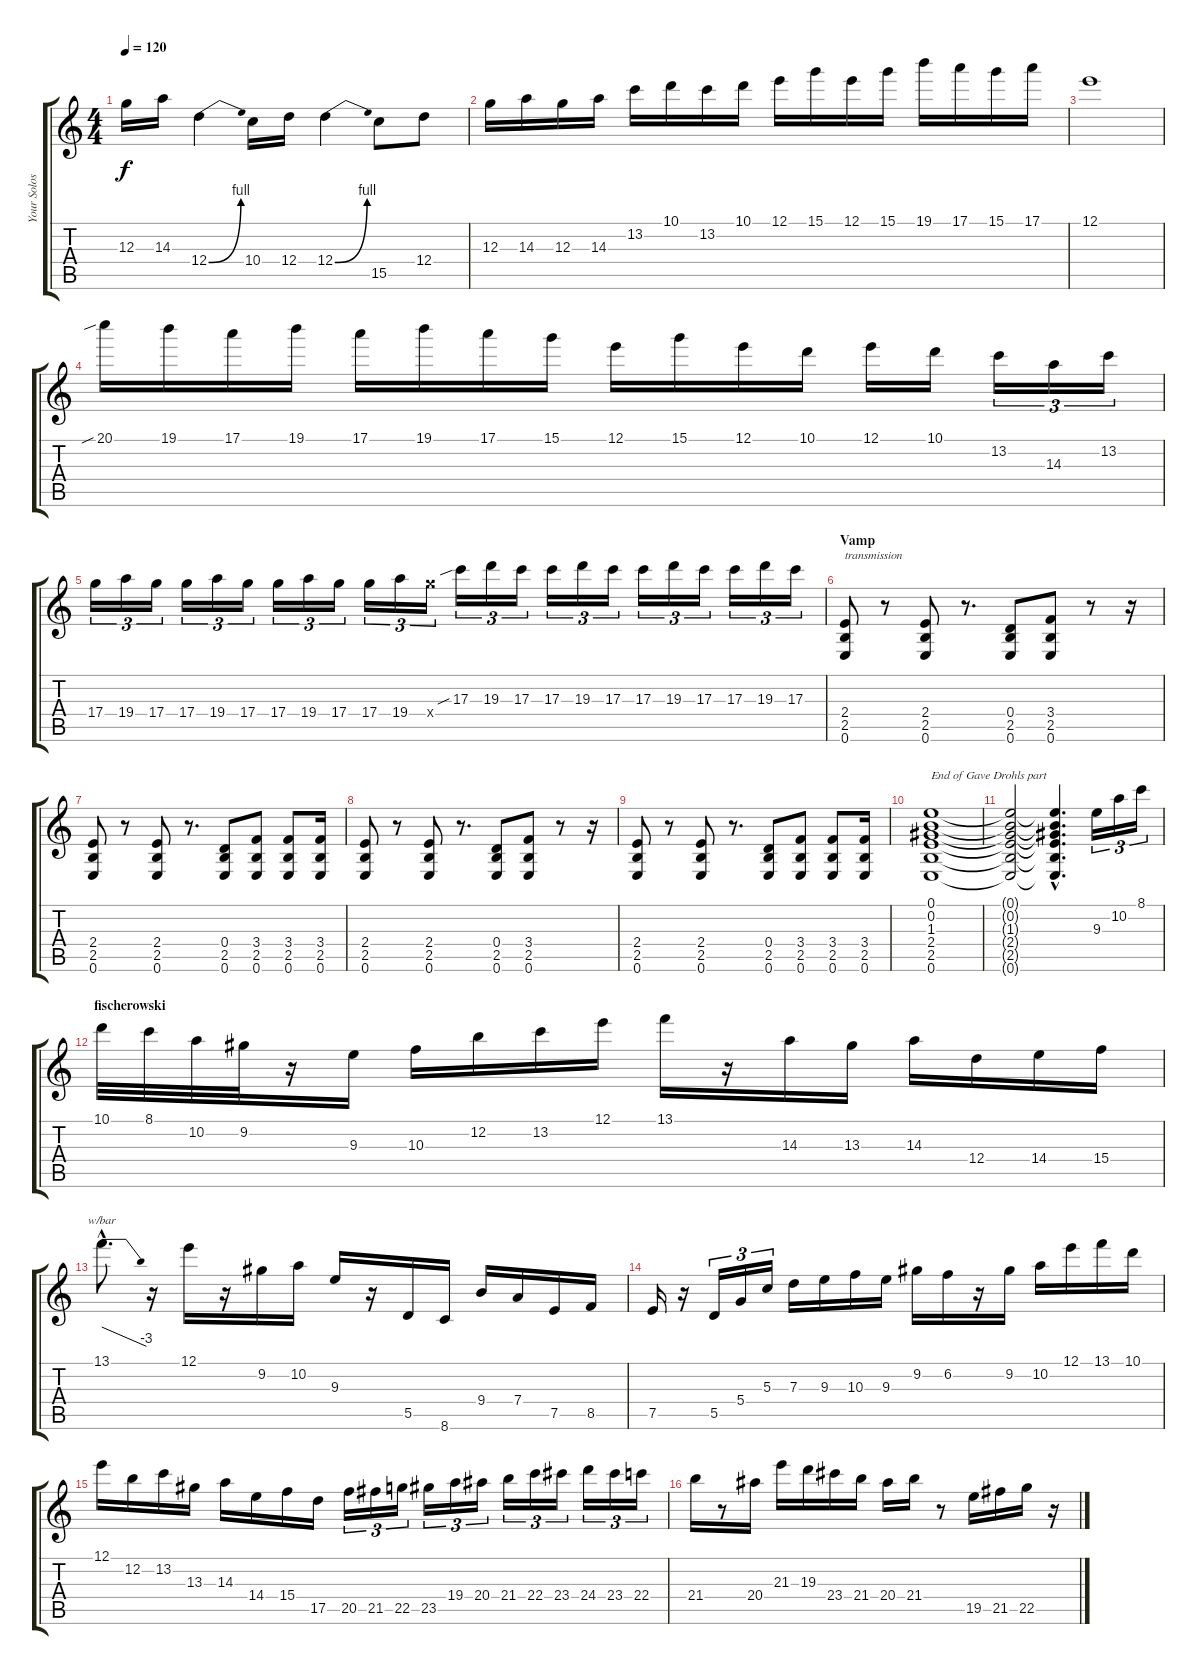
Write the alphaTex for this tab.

\track ("Your Solos Here!" "Your Solos") {instrument overdrivenguitar}
\staff {score tabs}
\tuning (E4 B3 G3 D3 A2 E2) {hide}
\ts (4 4)
\tempo 120
\clef g2
\ks c
12.3.16{dy f} 14.3.16 12.4{be (bend 0 0 60 4)}.4 10.4.16 12.4.16 12.4{be (bend 0 0 60 4)}.4 15.5.8 12.4.8 |
12.3.16 14.3.16 12.3.16 14.3.16 13.2.16 10.1.16 13.2.16 10.1.16 12.1.16 15.1.16 12.1.16 15.1.16 19.1.16 17.1.16 15.1.16 17.1.16 |
12.1.1 |
20.1{sib}.16 19.1.16 17.1.16 19.1.16 17.1.16 19.1.16 17.1.16 15.1.16 12.1.16 15.1.16 12.1.16 10.1.16 12.1.16 10.1.16 13.2.16{tu (3 2)} 14.3.16{tu (3 2)} 13.2.16{tu (3 2)} |
17.4.16{tu (3 2)} 19.4.16{tu (3 2)} 17.4.16{tu (3 2)} 17.4.16{tu (3 2)} 19.4.16{tu (3 2)} 17.4.16{tu (3 2)} 17.4.16{tu (3 2)} 19.4.16{tu (3 2)} 17.4.16{tu (3 2)} 17.4.16{tu (3 2)} 19.4.16{tu (3 2)} 17.4{x}.16{tu (3 2)} 17.3{sib}.16{tu (3 2)} 19.3.16{tu (3 2)} 17.3.16{tu (3 2)} 17.3.16{tu (3 2)} 19.3.16{tu (3 2)} 17.3.16{tu (3 2)} 17.3.16{tu (3 2)} 19.3.16{tu (3 2)} 17.3.16{tu (3 2)} 17.3.16{tu (3 2)} 19.3.16{tu (3 2)} 17.3.16{tu (3 2)} |
\section ("" "Vamp")
(2.4 2.5 0.6).8{txt "transmission" volume 13 instrument overdrivenguitar} r.8 (2.4 2.5 0.6).8 r.8{d} (0.4 2.5 0.6).8 (3.4 2.5 0.6).8 r.8 r.16 |
(2.4 2.5 0.6).8 r.8 (2.4 2.5 0.6).8 r.8{d} (0.4 2.5 0.6).8 (3.4 2.5 0.6).8 (3.4 2.5 0.6).8 (3.4 2.5 0.6).16 |
(2.4 2.5 0.6).8 r.8 (2.4 2.5 0.6).8 r.8{d} (0.4 2.5 0.6).8 (3.4 2.5 0.6).8 r.8 r.16 |
(2.4 2.5 0.6).8 r.8 (2.4 2.5 0.6).8 r.8{d} (0.4 2.5 0.6).8 (3.4 2.5 0.6).8 (3.4 2.5 0.6).8 (3.4 2.5 0.6).16 |
(0.1 0.2 1.3 2.4 2.5 0.6).1{txt "End of Gave Drohls part"} |
(0.1{t} 0.2{t} 1.3{t} 2.4{t} 2.5{t} 0.6{t}).2 (0.1{hac t} 0.2{hac t} 1.3{hac t} 2.4{hac t} 2.5{hac t} 0.6{hac t}).4{d} 9.3.16{tu (3 2) instrument clarinet} 10.2.16{tu (3 2)} 8.1.16{tu (3 2)} |
\section ("" "fischerowski")
10.1.32{instrument clarinet} 8.1.32 10.2.32 9.2.32 r.16 9.3.16 10.3.16 12.2.16 13.2.16 12.1.16 13.1.16 r.16 14.3.16 13.3.16 14.3.16 12.4.16 14.4.16 15.4.16 |
13.1{hac}.8{d tbe (dive default 0 0 60 -12) instrument clarinet} r.16 12.1.16 r.16 9.2.16 10.2.16 9.3.16 r.16 5.5.16 8.6.16 9.4.16 7.4.16 7.5.16 8.5.16 |
7.5.16{instrument clarinet} r.16 5.5.16{tu (3 2)} 5.4.16{tu (3 2)} 5.3.16{tu (3 2)} 7.3.16 9.3.16 10.3.16 9.3.16 9.2.16 6.2.16 r.16 9.2.16 10.2.16 12.1.16 13.1.16 10.1.16 |
12.1.16{instrument clarinet} 12.2.16 13.2.16 13.3.16 14.3.16 14.4.16 15.4.16 17.5.16 20.5.16{tu (3 2)} 21.5.16{tu (3 2)} 22.5.16{tu (3 2)} 23.5.16{tu (3 2)} 19.4.16{tu (3 2)} 20.4.16{tu (3 2)} 21.4.16{tu (3 2)} 22.4.16{tu (3 2)} 23.4.16{tu (3 2)} 24.4.16{tu (3 2)} 23.4.16{tu (3 2)} 22.4.16{tu (3 2)} |
21.4.16{instrument clarinet} r.8 20.4.16 21.3.16 19.3.16 23.4.16 21.4.16 20.4.16 21.4.16 r.8 19.5.16 21.5.16 22.5.16 r.16
